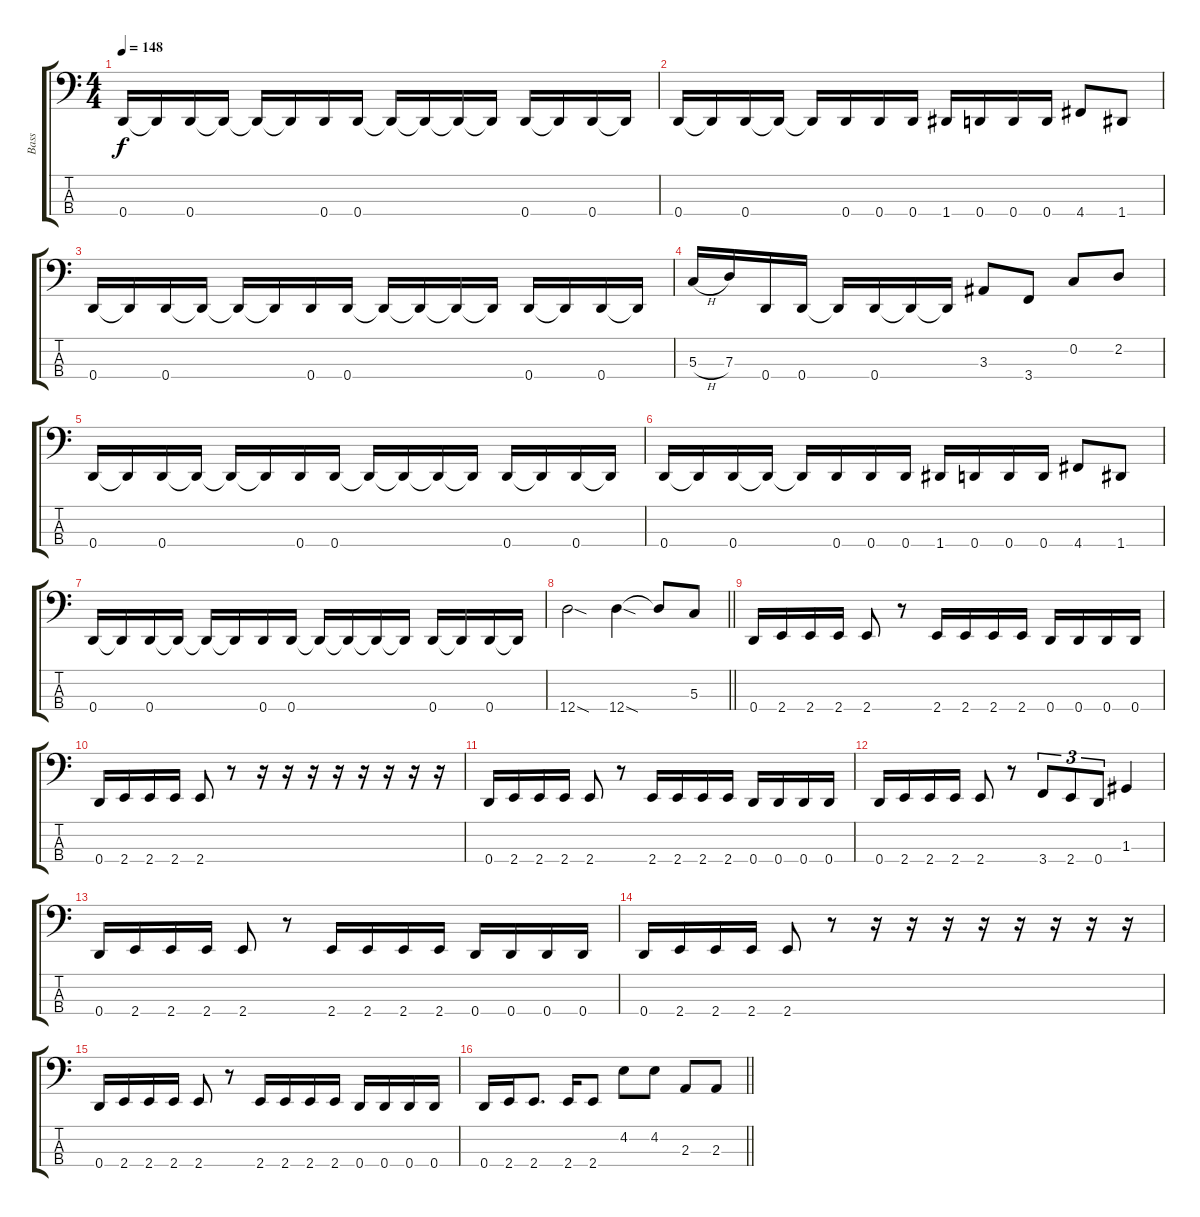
\track ("Bass" "Bass") {instrument electricbasspick}
\staff {score tabs}
\tuning (F2 C2 G1 D1) {hide}
\ts (4 4)
\section ("" "")
\tempo 148
\clef f4
\ks c
0.4.16{dy f} 0.4{t}.16 0.4.16 0.4{t}.16 0.4{t}.16 0.4{t}.16 0.4.16 0.4.16 0.4{t}.16 0.4{t}.16 0.4{t}.16 0.4{t}.16 0.4.16 0.4{t}.16 0.4.16 0.4{t}.16 |
0.4.16 0.4{t}.16 0.4.16 0.4{t}.16 0.4{t}.16 0.4.16 0.4.16 0.4.16 1.4.16 0.4.16 0.4.16 0.4.16 4.4.8 1.4.8 |
0.4.16 0.4{t}.16 0.4.16 0.4{t}.16 0.4{t}.16 0.4{t}.16 0.4.16 0.4.16 0.4{t}.16 0.4{t}.16 0.4{t}.16 0.4{t}.16 0.4.16 0.4{t}.16 0.4.16 0.4{t}.16 |
5.3{h}.16 7.3.16 0.4.16 0.4.16 0.4{t}.16 0.4.16 0.4{t}.16 0.4{t}.16 3.3.8 3.4.8 0.2.8 2.2.8 |
0.4.16 0.4{t}.16 0.4.16 0.4{t}.16 0.4{t}.16 0.4{t}.16 0.4.16 0.4.16 0.4{t}.16 0.4{t}.16 0.4{t}.16 0.4{t}.16 0.4.16 0.4{t}.16 0.4.16 0.4{t}.16 |
0.4.16 0.4{t}.16 0.4.16 0.4{t}.16 0.4{t}.16 0.4.16 0.4.16 0.4.16 1.4.16 0.4.16 0.4.16 0.4.16 4.4.8 1.4.8 |
0.4.16 0.4{t}.16 0.4.16 0.4{t}.16 0.4{t}.16 0.4{t}.16 0.4.16 0.4.16 0.4{t}.16 0.4{t}.16 0.4{t}.16 0.4{t}.16 0.4.16 0.4{t}.16 0.4.16 0.4{t}.16 |
\barLineRight lightlight
12.4{sod}.2 12.4{sod}.4 12.4{t}.8 5.3.8 |
\section ("" "")
0.4.16 2.4.16 2.4.16 2.4.16 2.4.8 r.8 2.4.16 2.4.16 2.4.16 2.4.16 0.4.16 0.4.16 0.4.16 0.4.16 |
0.4.16 2.4.16 2.4.16 2.4.16 2.4.8 r.8 r.16 r.16 r.16 r.16 r.16 r.16 r.16 r.16 |
0.4.16 2.4.16 2.4.16 2.4.16 2.4.8 r.8 2.4.16 2.4.16 2.4.16 2.4.16 0.4.16 0.4.16 0.4.16 0.4.16 |
0.4.16 2.4.16 2.4.16 2.4.16 2.4.8 r.8 3.4.8{tu (3 2)} 2.4.8{tu (3 2)} 0.4.8{tu (3 2)} 1.3.4 |
0.4.16 2.4.16 2.4.16 2.4.16 2.4.8 r.8 2.4.16 2.4.16 2.4.16 2.4.16 0.4.16 0.4.16 0.4.16 0.4.16 |
0.4.16 2.4.16 2.4.16 2.4.16 2.4.8 r.8 r.16 r.16 r.16 r.16 r.16 r.16 r.16 r.16 |
0.4.16 2.4.16 2.4.16 2.4.16 2.4.8 r.8 2.4.16 2.4.16 2.4.16 2.4.16 0.4.16 0.4.16 0.4.16 0.4.16 |
\barLineRight lightlight
0.4.16 2.4.16 2.4.8{d} 2.4.16 2.4.8 4.2.8 4.2.8 2.3.8 2.3.8
